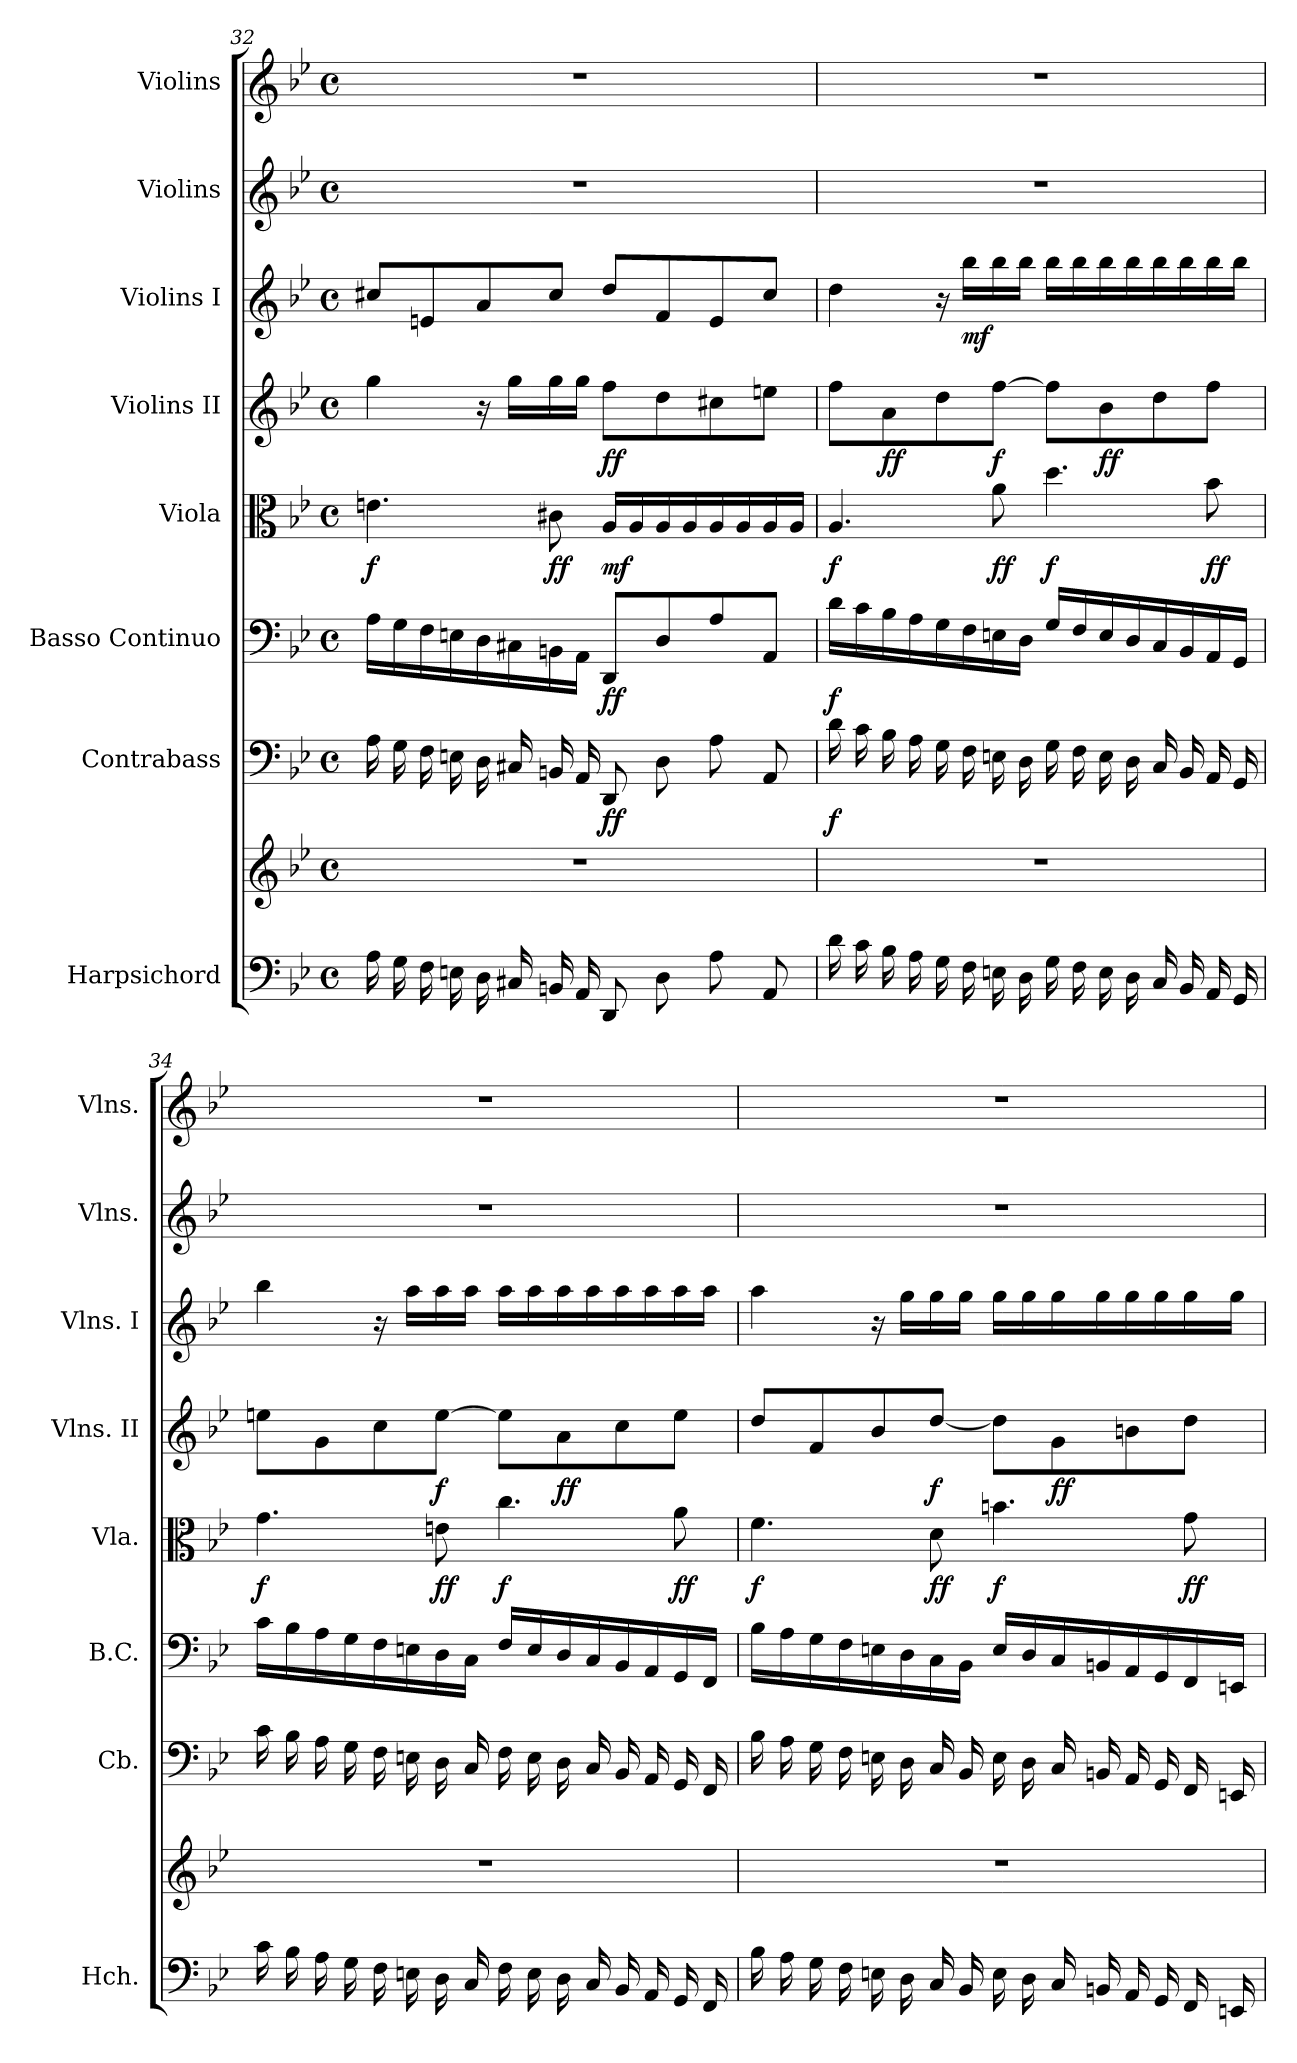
**kern	**kern	**kern	**dynam	**kern	**dynam	**kern	**dynam	**kern	**dynam	**kern	**dynam	**kern	**kern
*part8	*part8	*part7	*part7	*part6	*part6	*part5	*part5	*part4	*part4	*part3	*part3	*part2	*part1
*staff9	*staff8	*staff7	*staff7	*staff6	*staff6	*staff5	*staff5	*staff4	*staff4	*staff3	*staff3	*staff2	*staff1
*I"Harpsichord	*	*I"Contrabass	*	*I"Basso Continuo	*	*I"Viola	*	*I"Violins II	*	*I"Violins I	*	*I"Violins	*I"Violins
*I'Hch.	*	*I'Cb.	*	*I'B.C.	*	*I'Vla.	*	*I'Vlns. II	*	*I'Vlns. I	*	*I'Vlns.	*I'Vlns.
*clefF4	*clefG2	*clefF4	*	*clefF4	*	*clefC3	*	*clefG2	*	*clefG2	*	*clefG2	*clefG2
*	*	*ITrd7c12	*	*	*	*	*	*	*	*	*	*	*
*k[b-e-]	*k[b-e-]	*k[b-e-]	*	*k[b-e-]	*	*k[b-e-]	*	*k[b-e-]	*	*k[b-e-]	*	*k[b-e-]	*k[b-e-]
*M4/4	*M4/4	*M4/4	*	*M4/4	*	*M4/4	*	*M4/4	*	*M4/4	*	*M4/4	*M4/4
*met(c)	*met(c)	*met(c)	*	*met(c)	*	*met(c)	*	*met(c)	*	*met(c)	*	*met(c)	*met(c)
=32	=32	=32	=32	=32	=32	=32	=32	=32	=32	=32	=32	=32	=32
!	!	!	!	!	!	!	!LO:DY:b	!	!	!	!	!	!
16A\	1r	16AA\	.	16A\LL	.	4.en\	f	4gg\	.	8cc#X/L	.	1r	1r
16G\	.	16GG\	.	16G\	.	.	.	.	.	.	.	.	.
16F\	.	16FF\	.	16F\	.	.	.	.	.	8en/	.	.	.
16En\	.	16EEn\	.	16En\	.	.	.	.	.	.	.	.	.
16D\	.	16DD\	.	16D\	.	.	.	16r	.	8a/	.	.	.
16C#X/	.	16CC#X/	.	16C#X\	.	.	.	16gg\LL	.	.	.	.	.
!	!	!	!	!	!	!	!LO:DY:b	!	!	!	!	!	!
16BBn/	.	16BBBn/	.	16BBn\	.	8c#X\	ff	16gg\	.	8cc#/J	.	.	.
16AA/	.	16AAA/	.	16AA\JJ	.	.	.	16gg\JJ	.	.	.	.	.
!	!	!	!LO:DY:b	!	!LO:DY:b	!	!LO:DY:b	!	!LO:DY:b	!	!	!	!
8DD/	.	8DDD/	ff	8DD/L	ff	16A/LL	mf	8ff\L	ff	8dd/L	.	.	.
.	.	.	.	.	.	16A/	.	.	.	.	.	.	.
8D\	.	8DD\	.	8D/	.	16A/	.	8dd\	.	8f/	.	.	.
.	.	.	.	.	.	16A/	.	.	.	.	.	.	.
8A\	.	8AA\	.	8A/	.	16A/	.	8cc#X\	.	8e/	.	.	.
.	.	.	.	.	.	16A/	.	.	.	.	.	.	.
8AA/	.	8AAA/	.	8AA/J	.	16A/	.	8een\J	.	8cc#/J	.	.	.
.	.	.	.	.	.	16A/JJ	.	.	.	.	.	.	.
!!LO:LB:g=z
=33	=33	=33	=33	=33	=33	=33	=33	=33	=33	=33	=33	=33	=33
!	!	!	!LO:DY:b	!	!LO:DY:b	!	!LO:DY:b	!	!	!	!	!	!
16d\	1r	16D\	f	16d\LL	f	4.A/	f	8ff\L	.	4dd\	.	1r	1r
16c\	.	16C\	.	16c\	.	.	.	.	.	.	.	.	.
!	!	!	!	!	!	!	!	!	!LO:DY:b	!	!	!	!
16B-\	.	16BB-\	.	16B-\	.	.	.	8a\	ff	.	.	.	.
16A\	.	16AA\	.	16A\	.	.	.	.	.	.	.	.	.
16G\	.	16GG\	.	16G\	.	.	.	8dd\	.	16r	.	.	.
!	!	!	!	!	!	!	!	!	!	!	!LO:DY:b	!	!
16F\	.	16FF\	.	16F\	.	.	.	.	.	16bb-\LL	mf	.	.
!	!	!	!	!	!	!	!LO:DY:b	!	!LO:DY:b	!	!	!	!
16En\	.	16EEn\	.	16En\	.	8a\	ff	[8ff\J	f	16bb-\	.	.	.
16D\	.	16DD\	.	16D\JJ	.	.	.	.	.	16bb-\JJ	.	.	.
!	!	!	!	!	!	!	!LO:DY:b	!	!	!	!	!	!
16G\	.	16GG\	.	16G/LL	.	4.dd\	f	8ff\L]	.	16bb-\LL	.	.	.
16F\	.	16FF\	.	16F/	.	.	.	.	.	16bb-\	.	.	.
!	!	!	!	!	!	!	!	!	!LO:DY:b	!	!	!	!
16E\	.	16EE\	.	16E/	.	.	.	8b-\	ff	16bb-\	.	.	.
16D\	.	16DD\	.	16D/	.	.	.	.	.	16bb-\	.	.	.
16C/	.	16CC/	.	16C/	.	.	.	8dd\	.	16bb-\	.	.	.
16BB-/	.	16BBB-/	.	16BB-/	.	.	.	.	.	16bb-\	.	.	.
!	!	!	!	!	!	!	!LO:DY:b	!	!	!	!	!	!
16AA/	.	16AAA/	.	16AA/	.	8b-\	ff	8ff\J	.	16bb-\	.	.	.
16GG/	.	16GGG/	.	16GG/JJ	.	.	.	.	.	16bb-\JJ	.	.	.
=34	=34	=34	=34	=34	=34	=34	=34	=34	=34	=34	=34	=34	=34
!	!	!	!	!	!	!	!LO:DY:b	!	!	!	!	!	!
16c\	1r	16C\	.	16c\LL	.	4.g\	f	8een\L	.	4bb-\	.	1r	1r
16B-\	.	16BB-\	.	16B-\	.	.	.	.	.	.	.	.	.
16A\	.	16AA\	.	16A\	.	.	.	8g\	.	.	.	.	.
16G\	.	16GG\	.	16G\	.	.	.	.	.	.	.	.	.
16F\	.	16FF\	.	16F\	.	.	.	8cc\	.	16r	.	.	.
16En\	.	16EEn\	.	16En\	.	.	.	.	.	16aa\LL	.	.	.
!	!	!	!	!	!	!	!LO:DY:b	!	!LO:DY:b	!	!	!	!
16D\	.	16DD\	.	16D\	.	8en\	ff	[8ee\J	f	16aa\	.	.	.
16C/	.	16CC/	.	16C\JJ	.	.	.	.	.	16aa\JJ	.	.	.
!	!	!	!	!	!	!	!LO:DY:b	!	!	!	!	!	!
16F\	.	16FF\	.	16F/LL	.	4.cc\	f	8ee\L]	.	16aa\LL	.	.	.
16E\	.	16EE\	.	16E/	.	.	.	.	.	16aa\	.	.	.
!	!	!	!	!	!	!	!	!	!LO:DY:b	!	!	!	!
16D\	.	16DD\	.	16D/	.	.	.	8a\	ff	16aa\	.	.	.
16C/	.	16CC/	.	16C/	.	.	.	.	.	16aa\	.	.	.
16BB-/	.	16BBB-/	.	16BB-/	.	.	.	8cc\	.	16aa\	.	.	.
16AA/	.	16AAA/	.	16AA/	.	.	.	.	.	16aa\	.	.	.
!	!	!	!	!	!	!	!LO:DY:b	!	!	!	!	!	!
16GG/	.	16GGG/	.	16GG/	.	8a\	ff	8ee\J	.	16aa\	.	.	.
16FF/	.	16FFF/	.	16FF/JJ	.	.	.	.	.	16aa\JJ	.	.	.
!!LO:LB:g=z
=35	=35	=35	=35	=35	=35	=35	=35	=35	=35	=35	=35	=35	=35
!	!	!	!	!	!	!	!LO:DY:b	!	!	!	!	!	!
16B-\	1r	16BB-\	.	16B-\LL	.	4.f\	f	8dd/L	.	4aa\	.	1r	1r
16A\	.	16AA\	.	16A\	.	.	.	.	.	.	.	.	.
16G\	.	16GG\	.	16G\	.	.	.	8f/	.	.	.	.	.
16F\	.	16FF\	.	16F\	.	.	.	.	.	.	.	.	.
16En\	.	16EEn\	.	16En\	.	.	.	8b-/	.	16r	.	.	.
16D\	.	16DD\	.	16D\	.	.	.	.	.	16gg\LL	.	.	.
!	!	!	!	!	!	!	!LO:DY:b	!	!LO:DY:b	!	!	!	!
16C/	.	16CC/	.	16C\	.	8d\	ff	[8dd/J	f	16gg\	.	.	.
16BB-/	.	16BBB-/	.	16BB-\JJ	.	.	.	.	.	16gg\JJ	.	.	.
!	!	!	!	!	!	!	!LO:DY:b	!	!	!	!	!	!
16E\	.	16EE\	.	16E/LL	.	4.bn\	f	8dd\L]	.	16gg\LL	.	.	.
16D\	.	16DD\	.	16D/	.	.	.	.	.	16gg\	.	.	.
!	!	!	!	!	!	!	!	!	!LO:DY:b	!	!	!	!
16C/	.	16CC/	.	16C/	.	.	.	8g\	ff	16gg\	.	.	.
16BBn/	.	16BBBn/	.	16BBn/	.	.	.	.	.	16gg\	.	.	.
16AA/	.	16AAA/	.	16AA/	.	.	.	8bn\	.	16gg\	.	.	.
16GG/	.	16GGG/	.	16GG/	.	.	.	.	.	16gg\	.	.	.
!	!	!	!	!	!	!	!LO:DY:b	!	!	!	!	!	!
16FF/	.	16FFF/	.	16FF/	.	8g\	ff	8dd\J	.	16gg\	.	.	.
16EEn/	.	16EEEn/	.	16EEn/JJ	.	.	.	.	.	16gg\JJ	.	.	.
=	=	=	=	=	=	=	=	=	=	=	=	=	=
*-	*-	*-	*-	*-	*-	*-	*-	*-	*-	*-	*-	*-	*-
